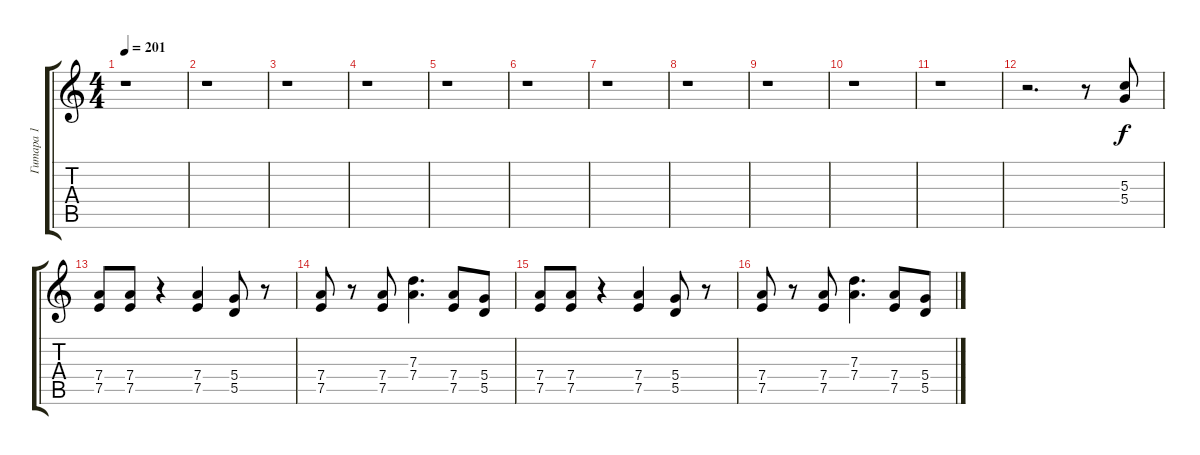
\track ("Гитара 1" "Гитара 1") {instrument overdrivenguitar}
\staff {score tabs}
\tuning (E4 B3 G3 D3 A2 E2) {hide}
\ts (4 4)
\tempo 201
\clef g2
\ks c
r.1{dy f} |
r.1 |
r.1 |
r.1 |
r.1 |
r.1 |
r.1 |
r.1 |
r.1 |
r.1 |
r.1 |
r.2{d} r.8 (5.3 5.4).8 |
(7.4 7.5).8 (7.4 7.5).8 r.4 (7.4 7.5).4 (5.4 5.5).8 r.8 |
(7.4 7.5).8 r.8 (7.4 7.5).8 (7.3 7.4).4{d} (7.4 7.5).8 (5.4 5.5).8 |
(7.4 7.5).8 (7.4 7.5).8 r.4 (7.4 7.5).4 (5.4 5.5).8 r.8 |
(7.4 7.5).8 r.8 (7.4 7.5).8 (7.3 7.4).4{d} (7.4 7.5).8 (5.4 5.5).8
